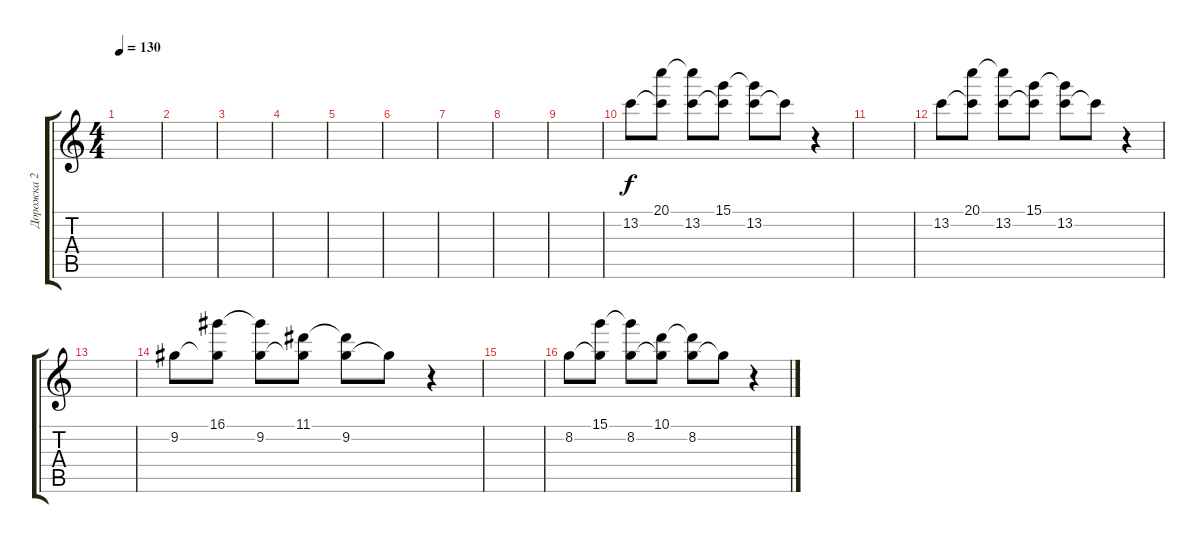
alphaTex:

\track ("Дорожка 2" "Дорожка 2") {instrument acousticguitarsteel}
\staff {score tabs}
\tuning (E4 B3 G3 D3 A2 E2) {hide}
\ts (4 4)
\tempo 130
\clef g2
\ks c
|
|
|
|
|
|
|
|
|
13.2.8 (20.1 13.2{t}).8 (20.1{t} 13.2).8 (15.1 13.2{t}).8 (15.1{t} 13.2).8 13.2{t}.8 r.4 |
|
13.2.8 (20.1 13.2{t}).8 (20.1{t} 13.2).8 (15.1 13.2{t}).8 (15.1{t} 13.2).8 13.2{t}.8 r.4 |
|
9.2.8 (16.1 9.2{t}).8 (16.1{t} 9.2).8 (11.1 9.2{t}).8 (11.1{t} 9.2).8 9.2{t}.8 r.4 |
|
8.2.8 (15.1 8.2{t}).8 (15.1{t} 8.2).8 (10.1 8.2{t}).8 (10.1{t} 8.2).8 8.2{t}.8 r.4
